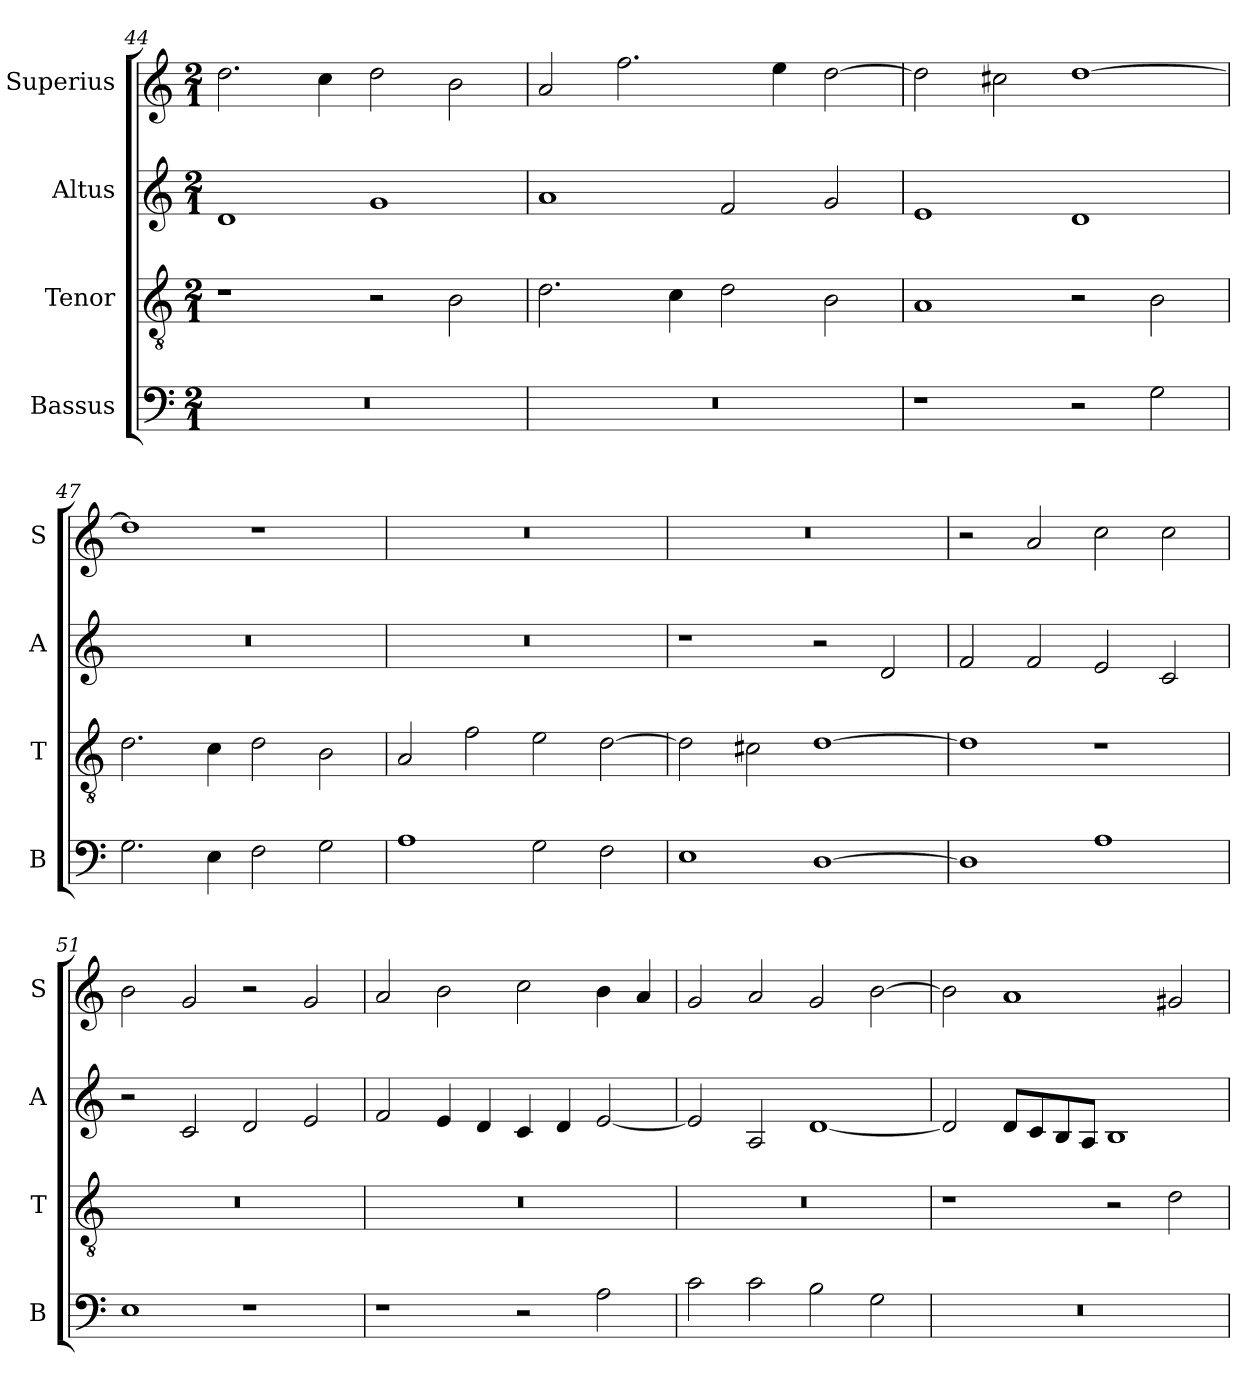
**kern	**kern	**kern	**kern
*part4	*part3	*part2	*part1
*staff4	*staff3	*staff2	*staff1
*I"Bassus	*I"Tenor	*I"Altus	*I"Superius
*I'B	*I'T	*I'A	*I'S
*clefF4	*clefGv2	*clefG2	*clefG2
*k[]	*k[]	*k[]	*k[]
*C:	*C:	*C:	*C:
*M2/1	*M2/1	*M2/1	*M2/1
=44	=44	=44	=44
0r	1r	1d	2.dd
.	.	.	4cc
.	2r	1g	2dd
.	2B	.	2b
=45	=45	=45	=45
0r	2.d	1a	2a
.	.	.	2.ff
.	4c	.	.
.	2d	2f	.
.	.	.	4ee
.	2B	2g	[2dd
=46	=46	=46	=46
1r	1A	1e	2dd]
.	.	.	2cc#X
2r	2r	1d	[1dd
2G	2B	.	.
=47	=47	=47	=47
2.G	2.d	0r	1dd]
4E	4c	.	.
2F	2d	.	1r
2G	2B	.	.
=48	=48	=48	=48
1A	2A	0r	0r
.	2f	.	.
2G	2e	.	.
2F	[2d	.	.
=49	=49	=49	=49
1E	2d]	1r	0r
.	2c#X	.	.
[1D	[1d	2r	.
.	.	2d	.
=50	=50	=50	=50
1D]	1d]	2f	2r
.	.	2f	2a
1A	1r	2e	2cc
.	.	2c	2cc
=51	=51	=51	=51
1E	0r	2r	2b
.	.	2c	2g
1r	.	2d	2r
.	.	2e	2g
=52	=52	=52	=52
1r	0r	2f	2a
.	.	4e	2b
.	.	4d	.
2r	.	4c	2cc
.	.	4d	.
2A	.	[2e	4b
.	.	.	4a
=53	=53	=53	=53
2c	0r	2e]	2g
2c	.	2A	2a
2B	.	[1d	2g
2G	.	.	[2b
=54	=54	=54	=54
0r	1r	2d]	2b]
.	.	8dL	1a
.	.	8c	.
.	.	8B	.
.	.	8AJ	.
.	2r	1B	.
.	2d	.	2g#X
=	=	=	=
*-	*-	*-	*-
